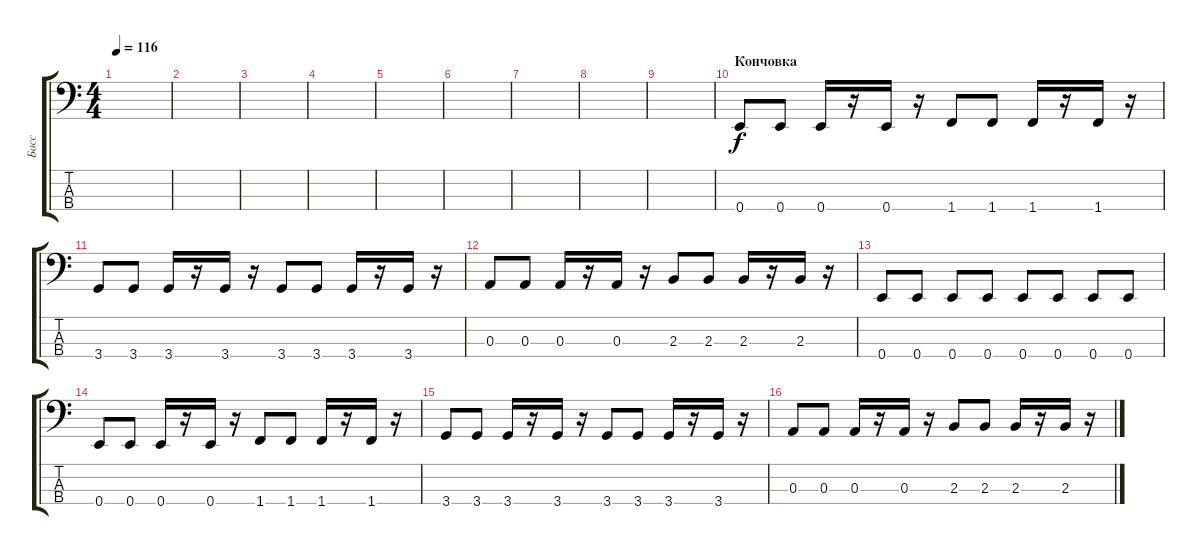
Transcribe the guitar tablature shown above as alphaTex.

\track ("Басс" "Басс") {instrument electricbasspick}
\staff {score tabs}
\tuning (G2 D2 A1 E1) {hide}
\ts (4 4)
\tempo 116
\clef f4
\ks c
|
|
|
|
|
|
|
|
|
\section ("" "Кончовка")
0.4.8 0.4.8 0.4.16 r.16 0.4.16 r.16 1.4.8 1.4.8 1.4.16 r.16 1.4.16 r.16 |
3.4.8 3.4.8 3.4.16 r.16 3.4.16 r.16 3.4.8 3.4.8 3.4.16 r.16 3.4.16 r.16 |
0.3.8 0.3.8 0.3.16 r.16 0.3.16 r.16 2.3.8 2.3.8 2.3.16 r.16 2.3.16 r.16 |
0.4.8 0.4.8 0.4.8 0.4.8 0.4.8 0.4.8 0.4.8 0.4.8 |
0.4.8 0.4.8 0.4.16 r.16 0.4.16 r.16 1.4.8 1.4.8 1.4.16 r.16 1.4.16 r.16 |
3.4.8 3.4.8 3.4.16 r.16 3.4.16 r.16 3.4.8 3.4.8 3.4.16 r.16 3.4.16 r.16 |
0.3.8 0.3.8 0.3.16 r.16 0.3.16 r.16 2.3.8 2.3.8 2.3.16 r.16 2.3.16 r.16
